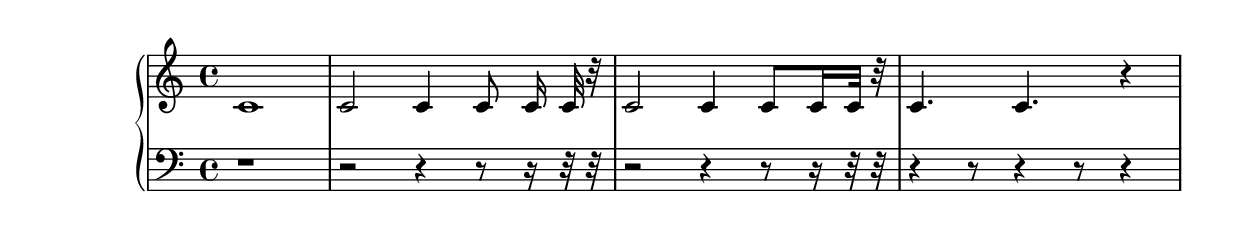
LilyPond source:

% lilypond --pspdfopt=TeX -dcrop fantaisie_impromptu.ly

\version "2.22.2"
\language "english"

\new GrandStaff <<
\new Staff \relative c' {
\clef treble

\autoBeamOff

c1

% Bar

c2
c4
c8
c16
c32
r32

\autoBeamOn

c2
c4
c8
c16
c32
r32

% Bar
c4.
c4.
r4

}


\new Staff \relative c {
\clef bass

r1

% Bar

r2
r4
r8
r16
r32
r32

r2
r4
r8
r16
r32
r32

% Bar
r4
r8
r4
r8
r4

}
>>